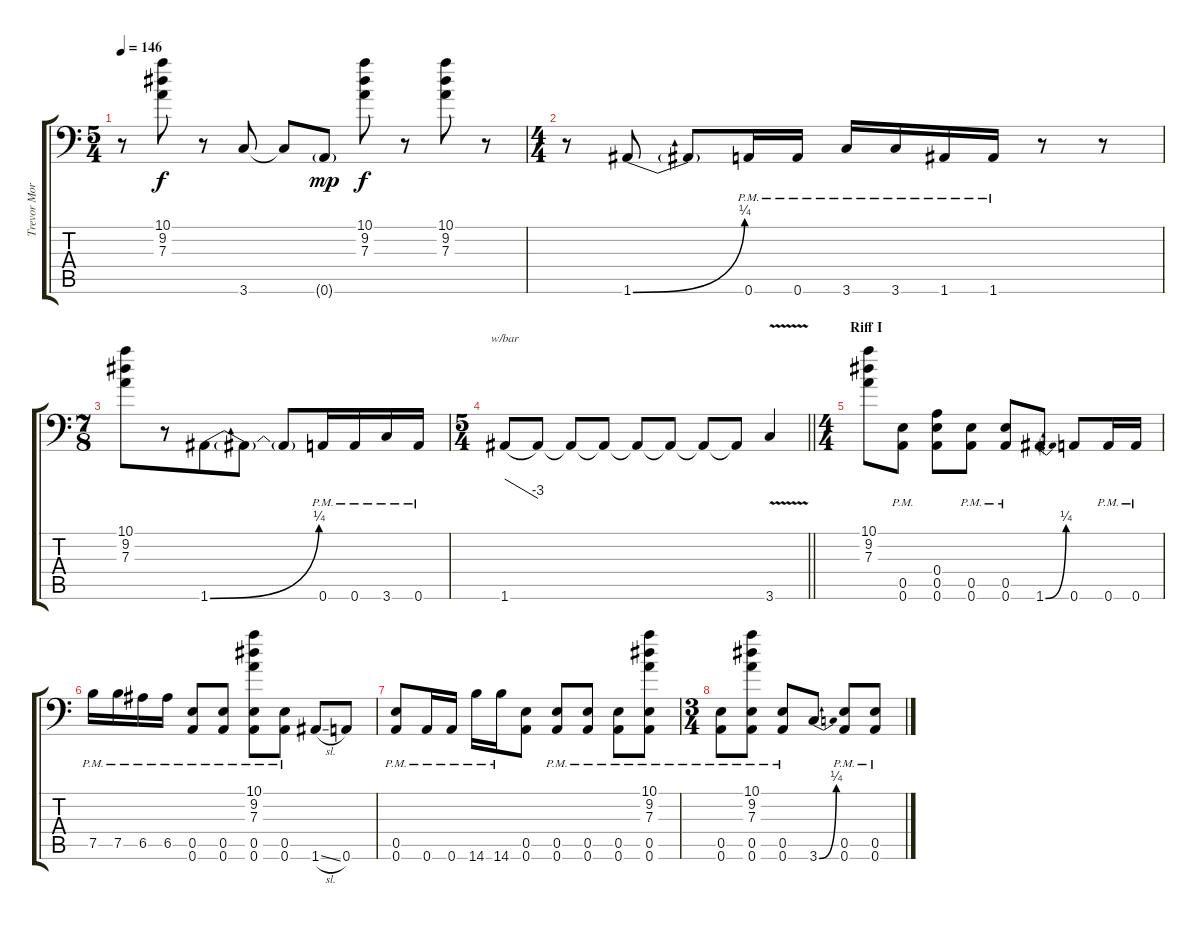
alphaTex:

\track ("Trevor Morris " "Trevor Mor") {instrument overdrivenguitar}
\staff {score tabs}
\tuning (B3 Gb3 D3 A2 E2 A1) {hide}
\ts (5 4)
\tempo 146
\clef f4
\ks c
r.8{dy f} (10.1 9.2 7.3).8 r.8 3.6.8 3.6{t}.8 0.6{g}.8{dy mp} (10.1 9.2 7.3).8{dy f} r.8 (10.1 9.2 7.3).8 r.8 |
\ts (4 4)
r.8 1.6{be (bend 0 0 60 1)}.8 1.6{t}.8 0.6{pm}.16 0.6{pm}.16 3.6{pm}.16 3.6{pm}.16 1.6{pm}.16 1.6{pm}.16 r.8 r.8 |
\ts (7 8)
(10.1 9.2 7.3).8 r.8 1.6{be (bend 0 0 60 1)}.8 1.6{t}.8 1.6{t}.8 0.6{pm}.16 0.6{pm}.16 3.6{pm}.16 0.6{pm}.16 |
\ts (5 4)
\barLineRight lightlight
1.6.8{tbe (dive default 0 0 60 -12)} 1.6{t}.8 1.6{t}.8 1.6{t}.8 1.6{t}.8 1.6{t}.8 1.6{t}.8 1.6{t}.8 3.6{v}.4 |
\ts (4 4)
\section ("" "Riff I")
(10.1 9.2 7.3).8 (0.5{pm} 0.6{pm}).8 (0.4 0.5 0.6).8 (0.5{pm} 0.6{pm}).8 (0.5{pm} 0.6{pm}).8 1.6{be (bend 0 0 60 1)}.8 0.6.8 0.6{pm}.16 0.6{pm}.16 |
7.5{pm}.16 7.5{pm}.16 6.5{pm}.16 6.5{pm}.16 (0.5{pm} 0.6{pm}).8 (0.5{pm} 0.6{pm}).8 (10.1 9.2 7.3 0.5{pm} 0.6{pm}).8 (0.5{pm} 0.6{pm}).8 1.6{sl}.8 0.6.8 |
(0.5{pm} 0.6{pm}).8 0.6{pm}.16 0.6{pm}.16 14.6{pm}.16 14.6{pm}.16 (0.5 0.6).8 (0.5{pm} 0.6{pm}).8 (0.5{pm} 0.6{pm}).8 (0.5{pm} 0.6{pm}).8 (10.1 9.2 7.3 0.5{pm} 0.6{pm}).8 |
\ts (3 4)
(0.5{pm} 0.6{pm}).8 (10.1 9.2 7.3 0.5{pm} 0.6{pm}).8 (0.5{pm} 0.6{pm}).8 3.6{be (bend 0 0 60 1)}.8 (0.5{pm} 0.6{pm}).8 (0.5{pm} 0.6{pm}).8
